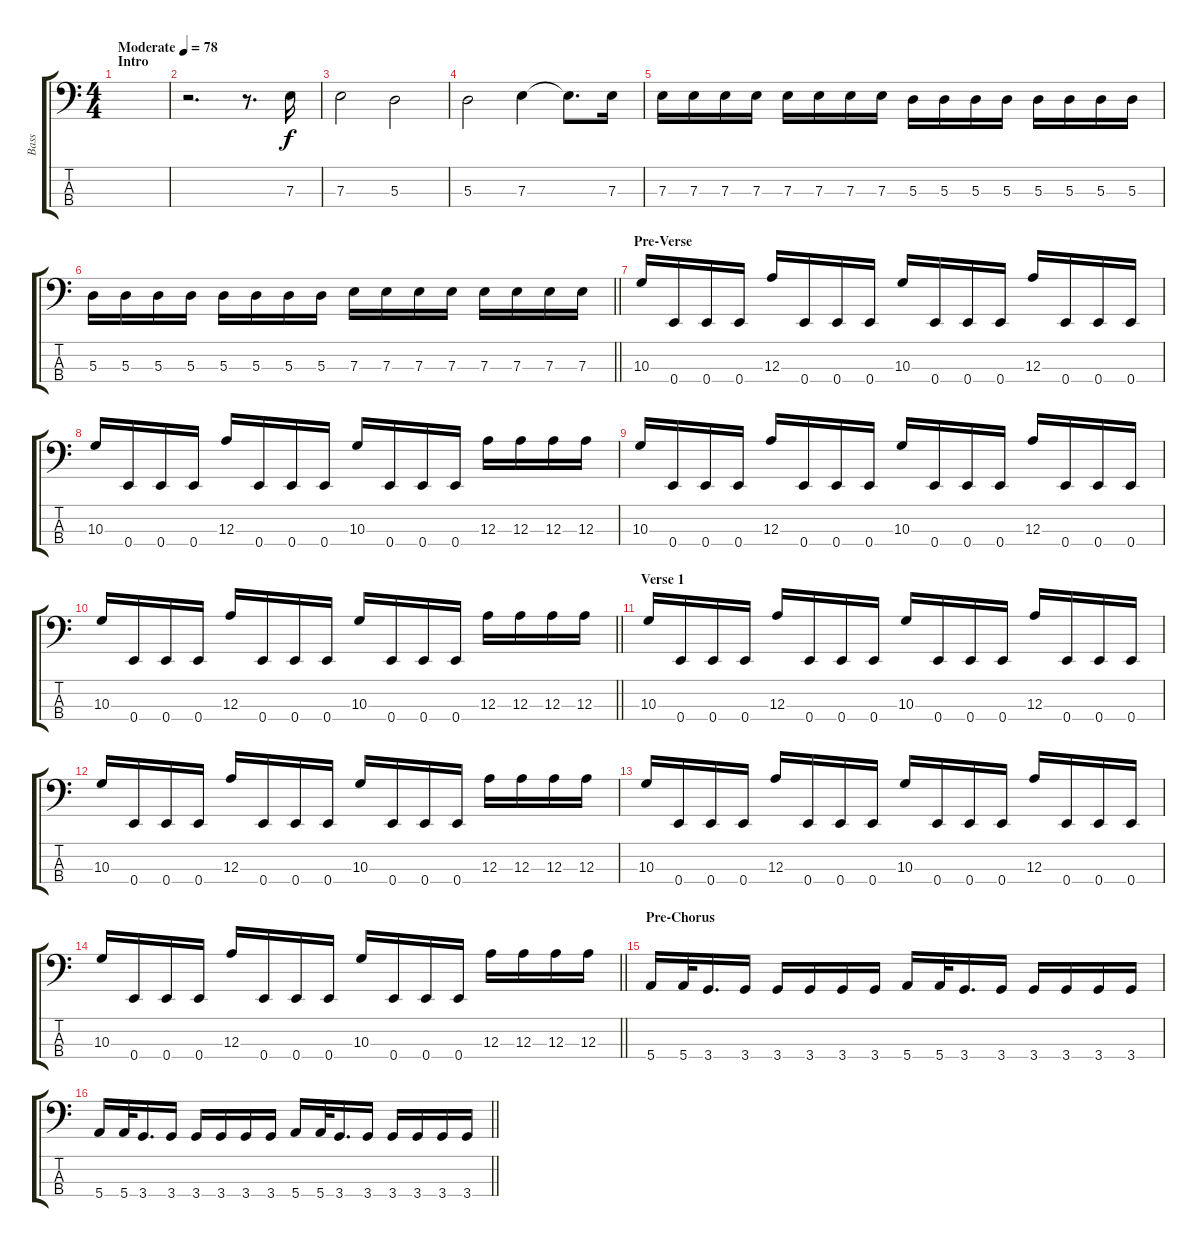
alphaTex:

\track ("Bass" "Bass") {instrument electricbassfinger}
\staff {score tabs}
\tuning (G2 D2 A1 E1) {hide}
\ts (4 4)
\section ("" "Intro")
\tempo (78 "Moderate")
\clef f4
\ks c
|
r.2{d} r.8{d} 7.3.16 |
7.3.2 5.3.2 |
5.3.2 7.3.4 7.3{t}.8{d} 7.3.16 |
7.3.16 7.3.16 7.3.16 7.3.16 7.3.16 7.3.16 7.3.16 7.3.16 5.3.16 5.3.16 5.3.16 5.3.16 5.3.16 5.3.16 5.3.16 5.3.16 |
\barLineRight lightlight
5.3.16 5.3.16 5.3.16 5.3.16 5.3.16 5.3.16 5.3.16 5.3.16 7.3.16 7.3.16 7.3.16 7.3.16 7.3.16 7.3.16 7.3.16 7.3.16 |
\section ("" "Pre-Verse")
10.3.16 0.4.16 0.4.16 0.4.16 12.3.16 0.4.16 0.4.16 0.4.16 10.3.16 0.4.16 0.4.16 0.4.16 12.3.16 0.4.16 0.4.16 0.4.16 |
10.3.16 0.4.16 0.4.16 0.4.16 12.3.16 0.4.16 0.4.16 0.4.16 10.3.16 0.4.16 0.4.16 0.4.16 12.3.16 12.3.16 12.3.16 12.3.16 |
10.3.16 0.4.16 0.4.16 0.4.16 12.3.16 0.4.16 0.4.16 0.4.16 10.3.16 0.4.16 0.4.16 0.4.16 12.3.16 0.4.16 0.4.16 0.4.16 |
\barLineRight lightlight
10.3.16 0.4.16 0.4.16 0.4.16 12.3.16 0.4.16 0.4.16 0.4.16 10.3.16 0.4.16 0.4.16 0.4.16 12.3.16 12.3.16 12.3.16 12.3.16 |
\section ("" "Verse 1")
10.3.16 0.4.16 0.4.16 0.4.16 12.3.16 0.4.16 0.4.16 0.4.16 10.3.16 0.4.16 0.4.16 0.4.16 12.3.16 0.4.16 0.4.16 0.4.16 |
10.3.16 0.4.16 0.4.16 0.4.16 12.3.16 0.4.16 0.4.16 0.4.16 10.3.16 0.4.16 0.4.16 0.4.16 12.3.16 12.3.16 12.3.16 12.3.16 |
10.3.16 0.4.16 0.4.16 0.4.16 12.3.16 0.4.16 0.4.16 0.4.16 10.3.16 0.4.16 0.4.16 0.4.16 12.3.16 0.4.16 0.4.16 0.4.16 |
\barLineRight lightlight
10.3.16 0.4.16 0.4.16 0.4.16 12.3.16 0.4.16 0.4.16 0.4.16 10.3.16 0.4.16 0.4.16 0.4.16 12.3.16 12.3.16 12.3.16 12.3.16 |
\section ("" "Pre-Chorus")
5.4.16 5.4.32 3.4.16{d} 3.4.16 3.4.16 3.4.16 3.4.16 3.4.16 5.4.16 5.4.32 3.4.16{d} 3.4.16 3.4.16 3.4.16 3.4.16 3.4.16 |
\barLineRight lightlight
5.4.16 5.4.32 3.4.16{d} 3.4.16 3.4.16 3.4.16 3.4.16 3.4.16 5.4.16 5.4.32 3.4.16{d} 3.4.16 3.4.16 3.4.16 3.4.16 3.4.16
